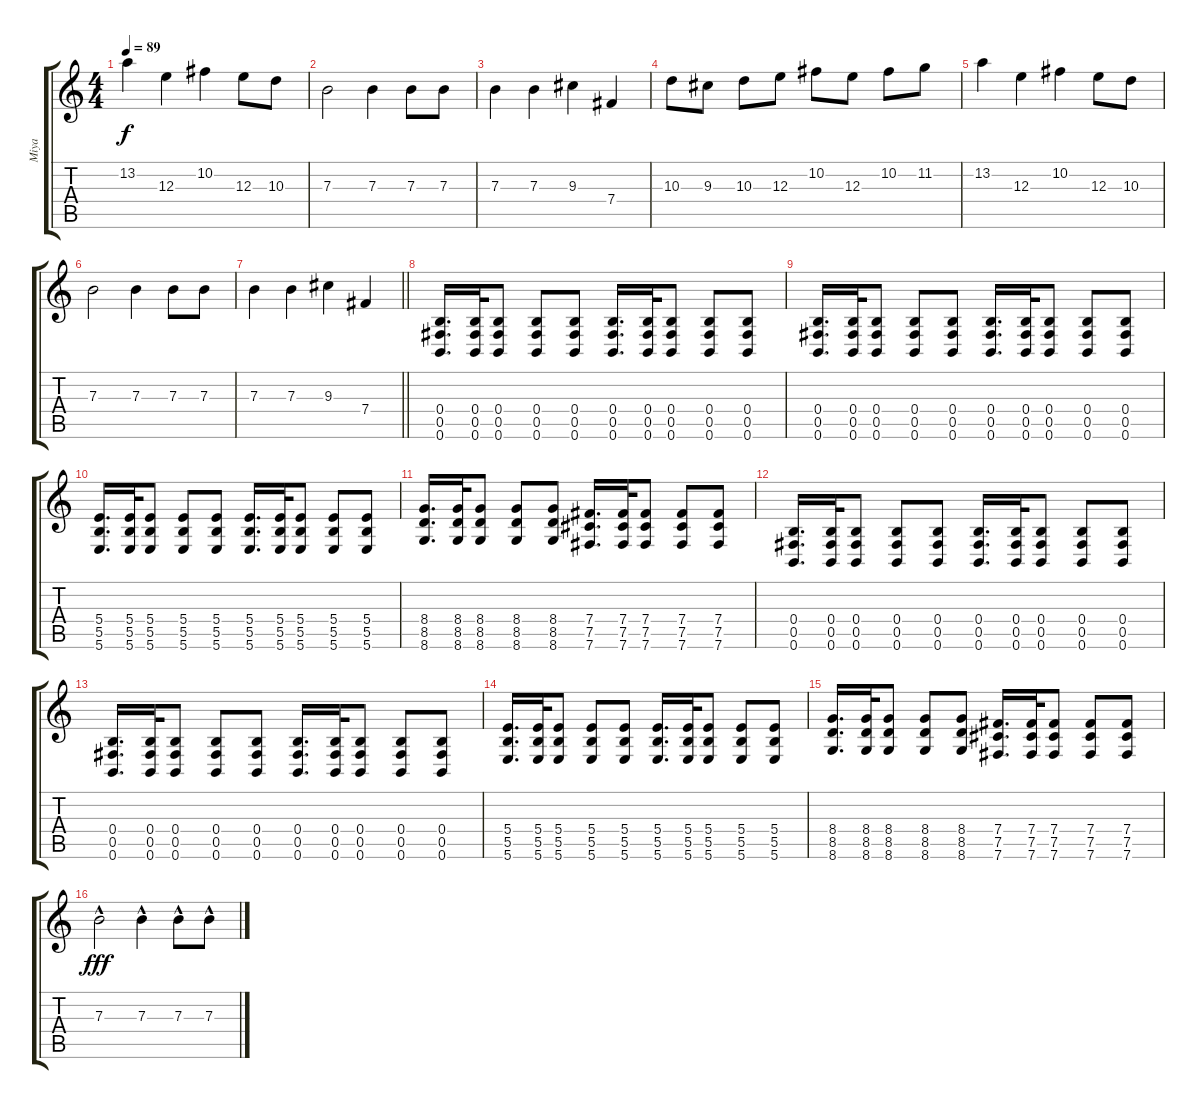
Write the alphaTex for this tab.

\track ("Miya" "Miya") {instrument overdrivenguitar}
\staff {score tabs}
\tuning (Db4 Ab3 E3 B2 Gb2 B1) {hide}
\ts (4 4)
\tempo 89
\clef g2
\ks c
13.2.4{dy f} 12.3.4 10.2.4 12.3.8 10.3.8 |
7.3.2{volume 16 instrument electricguitarclean} 7.3.4 7.3.8 7.3.8 |
7.3.4 7.3.4 9.3.4 7.4.4 |
10.3.8 9.3.8 10.3.8 12.3.8 10.2.8 12.3.8 10.2.8 11.2.8 |
13.2.4 12.3.4 10.2.4 12.3.8 10.3.8 |
7.3.2{volume 16 instrument electricguitarclean} 7.3.4 7.3.8 7.3.8 |
\barLineRight lightlight
7.3.4 7.3.4 9.3.4 7.4.4 |
(0.4 0.5 0.6).16{d volume 13 instrument overdrivenguitar} (0.4 0.5 0.6).32 (0.4 0.5 0.6).8 (0.4 0.5 0.6).8 (0.4 0.5 0.6).8 (0.4 0.5 0.6).16{d} (0.4 0.5 0.6).32 (0.4 0.5 0.6).8 (0.4 0.5 0.6).8 (0.4 0.5 0.6).8 |
(0.4 0.5 0.6).16{d volume 13 instrument overdrivenguitar} (0.4 0.5 0.6).32 (0.4 0.5 0.6).8 (0.4 0.5 0.6).8 (0.4 0.5 0.6).8 (0.4 0.5 0.6).16{d} (0.4 0.5 0.6).32 (0.4 0.5 0.6).8 (0.4 0.5 0.6).8 (0.4 0.5 0.6).8 |
(5.4 5.5 5.6).16{d volume 13 instrument overdrivenguitar} (5.4 5.5 5.6).32 (5.4 5.5 5.6).8 (5.4 5.5 5.6).8 (5.4 5.5 5.6).8 (5.4 5.5 5.6).16{d} (5.4 5.5 5.6).32 (5.4 5.5 5.6).8 (5.4 5.5 5.6).8 (5.4 5.5 5.6).8 |
(8.4 8.5 8.6).16{d volume 13 instrument overdrivenguitar} (8.4 8.5 8.6).32 (8.4 8.5 8.6).8 (8.4 8.5 8.6).8 (8.4 8.5 8.6).8 (7.4 7.5 7.6).16{d} (7.4 7.5 7.6).32 (7.4 7.5 7.6).8 (7.4 7.5 7.6).8 (7.4 7.5 7.6).8 |
(0.4 0.5 0.6).16{d volume 13 instrument overdrivenguitar} (0.4 0.5 0.6).32 (0.4 0.5 0.6).8 (0.4 0.5 0.6).8 (0.4 0.5 0.6).8 (0.4 0.5 0.6).16{d} (0.4 0.5 0.6).32 (0.4 0.5 0.6).8 (0.4 0.5 0.6).8 (0.4 0.5 0.6).8 |
(0.4 0.5 0.6).16{d volume 13 instrument overdrivenguitar} (0.4 0.5 0.6).32 (0.4 0.5 0.6).8 (0.4 0.5 0.6).8 (0.4 0.5 0.6).8 (0.4 0.5 0.6).16{d} (0.4 0.5 0.6).32 (0.4 0.5 0.6).8 (0.4 0.5 0.6).8 (0.4 0.5 0.6).8 |
(5.4 5.5 5.6).16{d volume 13 instrument overdrivenguitar} (5.4 5.5 5.6).32 (5.4 5.5 5.6).8 (5.4 5.5 5.6).8 (5.4 5.5 5.6).8 (5.4 5.5 5.6).16{d} (5.4 5.5 5.6).32 (5.4 5.5 5.6).8 (5.4 5.5 5.6).8 (5.4 5.5 5.6).8 |
(8.4 8.5 8.6).16{d volume 13 instrument overdrivenguitar} (8.4 8.5 8.6).32 (8.4 8.5 8.6).8 (8.4 8.5 8.6).8 (8.4 8.5 8.6).8 (7.4 7.5 7.6).16{d} (7.4 7.5 7.6).32 (7.4 7.5 7.6).8 (7.4 7.5 7.6).8 (7.4 7.5 7.6).8 |
7.3{hac}.2{dy fff volume 16 instrument electricguitarclean} 7.3{hac}.4 7.3{hac}.8 7.3{hac}.8
